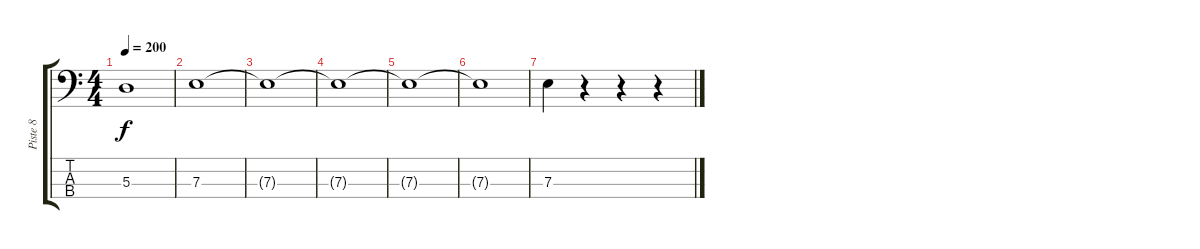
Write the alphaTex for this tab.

\track ("Piste 8" "Piste 8") {instrument electricbasspick}
\staff {score tabs}
\tuning (G2 D2 A1 E1) {hide}
\ts (4 4)
\tempo 200
\clef f4
\ks c
5.3{t}.1{dy f} |
7.3.1 |
7.3{t}.1 |
7.3{t}.1 |
7.3{t}.1 |
7.3{t}.1 |
7.3.4 r.4 r.4 r.4
